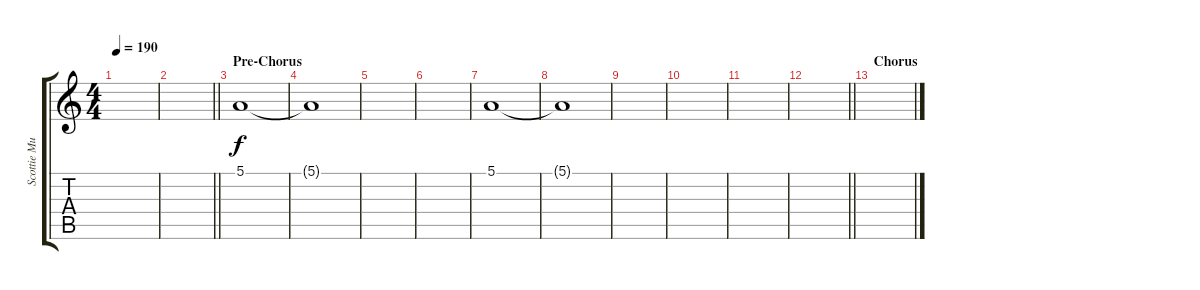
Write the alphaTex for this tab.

\track ("Scottie Murphy - Back Vocals" "Scottie Mu") {instrument tenorsax}
\staff {score tabs}
\tuning (E4 B3 G3 D3 A2 E2) {hide}
\ts (4 4)
\tempo 190
\clef g2
\ks c
|
\barLineRight lightlight
|
\section ("" "Pre-Chorus")
5.1.1 |
5.1{t}.1 |
|
|
5.1.1 |
5.1{t}.1 |
|
|
|
\barLineRight lightlight
|
\section ("" "Chorus")
